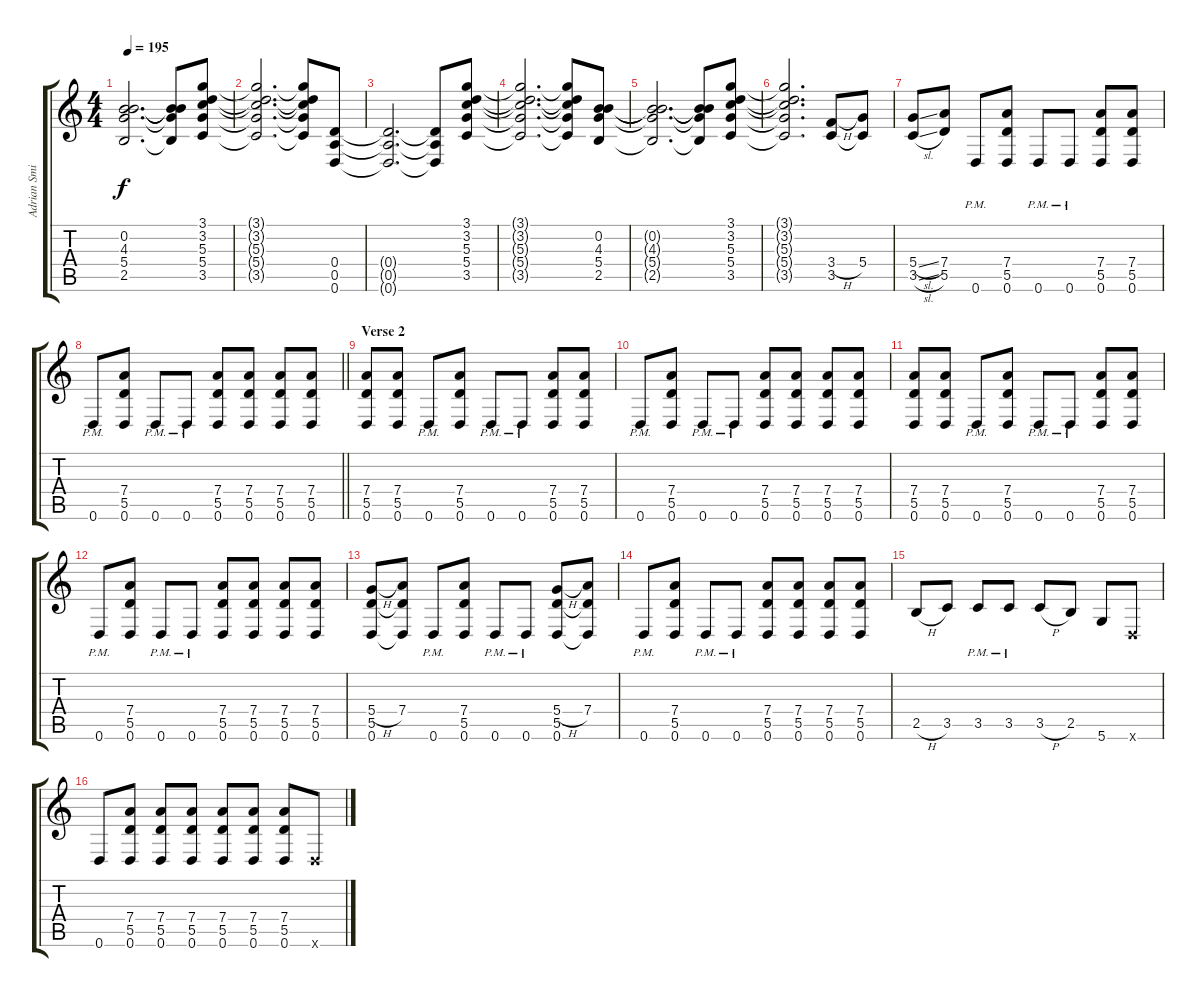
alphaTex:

\track ("Adrian Smith" "Adrian Smi") {instrument overdrivenguitar}
\staff {score tabs}
\tuning (E4 B3 G3 D3 A2 D2) {hide}
\ts (4 4)
\tempo 195
\clef g2
\ks c
(0.2{t} 4.3{t} 5.4{t} 2.5{t}).2{d dy f} (0.2{t} 4.3{t} 5.4{t} 2.5{t}).8 (3.1 3.2 5.3 5.4 3.5).8 |
(3.1{t} 3.2{t} 5.3{t} 5.4{t} 3.5{t}).2{d} (3.1{t} 3.2{t} 5.3{t} 5.4{t} 3.5{t}).8 (0.4 0.5 0.6).8 |
(0.4{t} 0.5{t} 0.6{t}).2{d} (0.4{t} 0.5{t} 0.6{t}).8 (3.1 3.2 5.3 5.4 3.5).8 |
(3.1{t} 3.2{t} 5.3{t} 5.4{t} 3.5{t}).2{d} (3.1{t} 3.2{t} 5.3{t} 5.4{t} 3.5{t}).8 (0.2 4.3 5.4 2.5).8 |
(0.2{t} 4.3{t} 5.4{t} 2.5{t}).2{d} (0.2{t} 4.3{t} 5.4{t} 2.5{t}).8 (3.1 3.2 5.3 5.4 3.5).8 |
(3.1{t} 3.2{t} 5.3{t} 5.4{t} 3.5{t}).2{d} (3.4{h} 3.5).8 (5.4 3.5{t}).8 |
(5.4{sl} 3.5{sl}).8 (7.4 5.5).8 0.6{pm}.8 (7.4 5.5 0.6).8 0.6{pm}.8 0.6{pm}.8 (7.4 5.5 0.6).8 (7.4 5.5 0.6).8 |
\barLineRight lightlight
0.6{pm}.8 (7.4 5.5 0.6).8 0.6{pm}.8 0.6{pm}.8 (7.4 5.5 0.6).8 (7.4 5.5 0.6).8 (7.4 5.5 0.6).8 (7.4 5.5 0.6).8 |
\section ("" "Verse 2")
(7.4 5.5 0.6).8 (7.4 5.5 0.6).8 0.6{pm}.8 (7.4 5.5 0.6).8 0.6{pm}.8 0.6{pm}.8 (7.4 5.5 0.6).8 (7.4 5.5 0.6).8 |
0.6{pm}.8 (7.4 5.5 0.6).8 0.6{pm}.8 0.6{pm}.8 (7.4 5.5 0.6).8 (7.4 5.5 0.6).8 (7.4 5.5 0.6).8 (7.4 5.5 0.6).8 |
(7.4 5.5 0.6).8 (7.4 5.5 0.6).8 0.6{pm}.8 (7.4 5.5 0.6).8 0.6{pm}.8 0.6{pm}.8 (7.4 5.5 0.6).8 (7.4 5.5 0.6).8 |
0.6{pm}.8 (7.4 5.5 0.6).8 0.6{pm}.8 0.6{pm}.8 (7.4 5.5 0.6).8 (7.4 5.5 0.6).8 (7.4 5.5 0.6).8 (7.4 5.5 0.6).8 |
(5.4{h} 5.5 0.6).8 (7.4 5.5{t} 0.6{t}).8 0.6{pm}.8 (7.4 5.5 0.6).8 0.6{pm}.8 0.6{pm}.8 (5.4{h} 5.5 0.6).8 (7.4 5.5{t} 0.6{t}).8 |
0.6{pm}.8 (7.4 5.5 0.6).8 0.6{pm}.8 0.6{pm}.8 (7.4 5.5 0.6).8 (7.4 5.5 0.6).8 (7.4 5.5 0.6).8 (7.4 5.5 0.6).8 |
2.5{h}.8 3.5.8 3.5{pm}.8 3.5{pm}.8 3.5{h}.8 2.5.8 5.6.8 0.6{x}.8 |
0.6.8 (7.4 5.5 0.6).8 (7.4 5.5 0.6).8 (7.4 5.5 0.6).8 (7.4 5.5 0.6).8 (7.4 5.5 0.6).8 (7.4 5.5 0.6).8 0.6{x}.8
